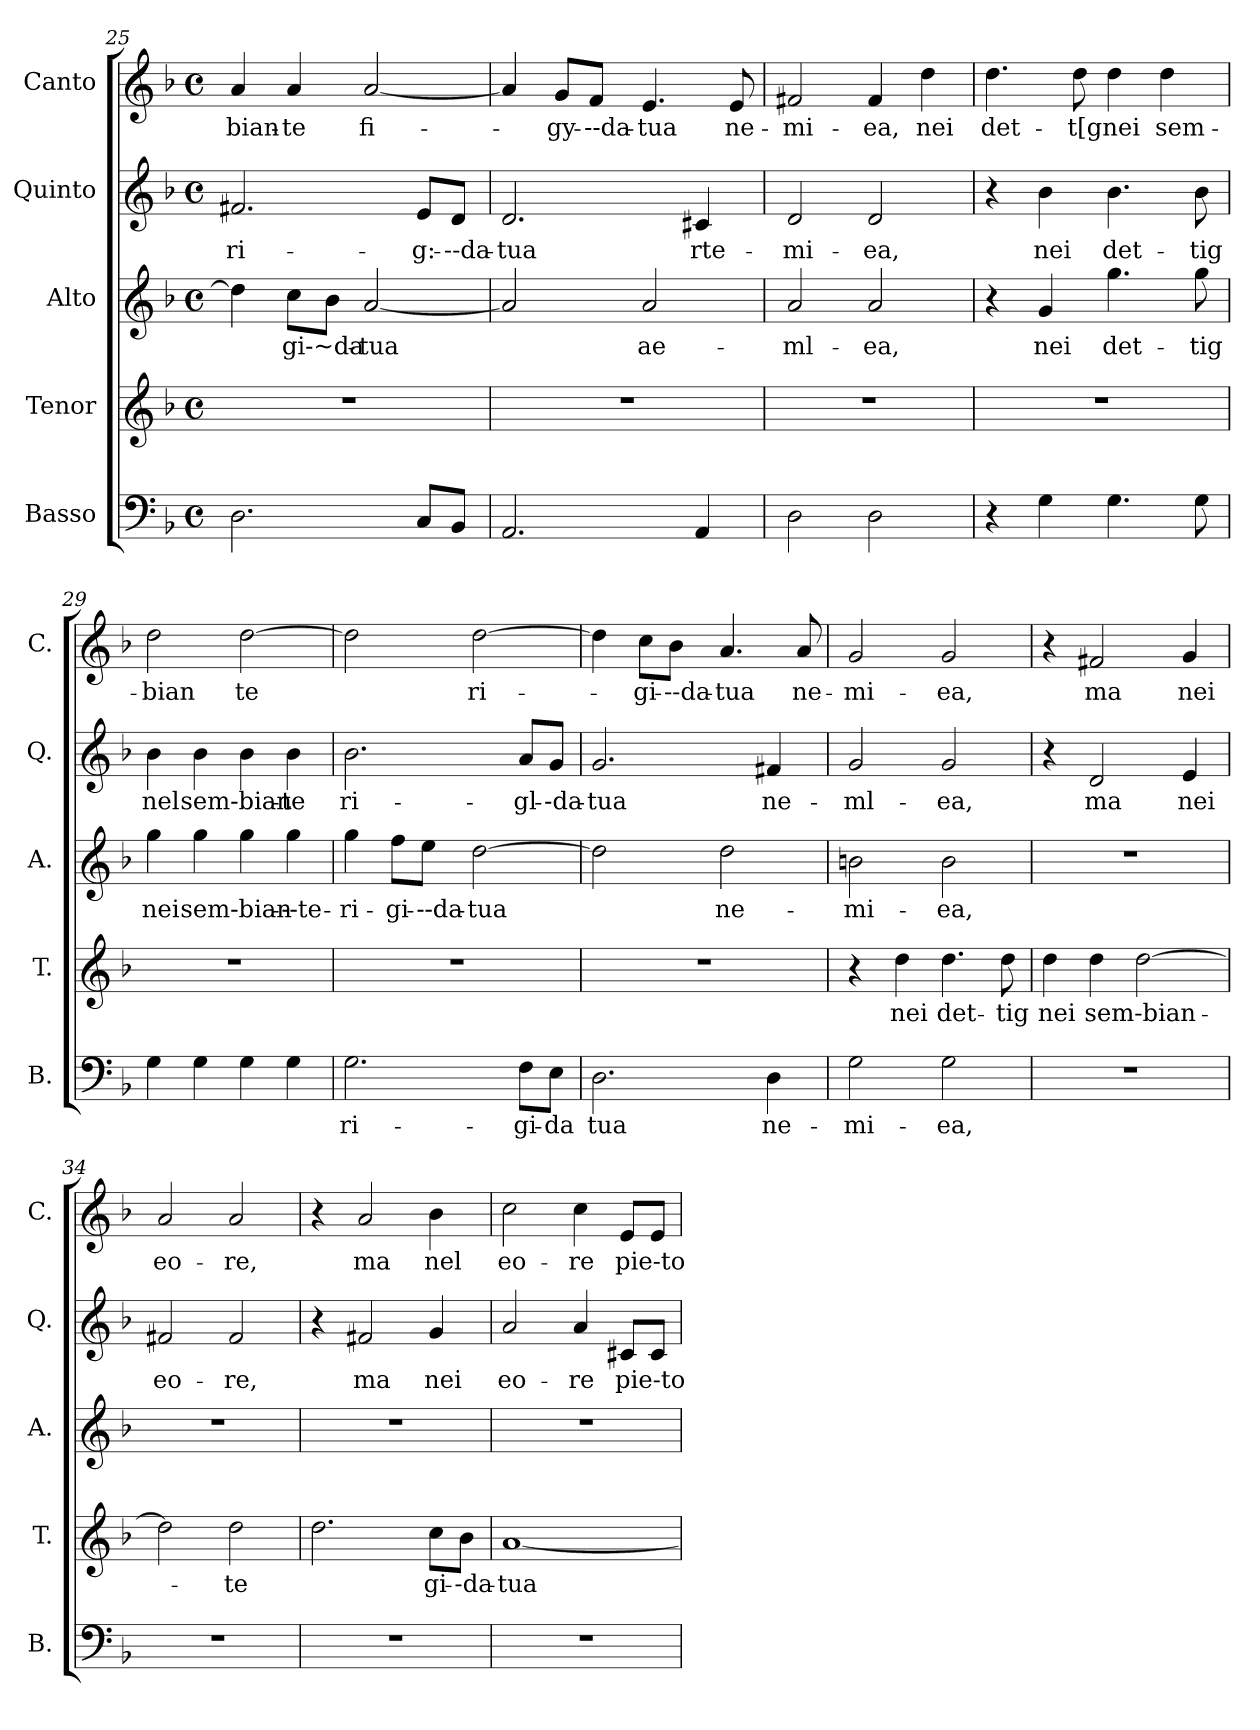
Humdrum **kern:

**kern	**text	**kern	**text	**kern	**text	**kern	**text	**kern	**text
*part5	*part5	*part4	*part4	*part3	*part3	*part2	*part2	*part1	*part1
*staff5	*staff5	*staff4	*staff4	*staff3	*staff3	*staff2	*staff2	*staff1	*staff1
*I"Basso	*	*I"Tenor	*	*I"Alto	*	*I"Quinto	*	*I"Canto	*
*I'B.	*	*I'T.	*	*I'A.	*	*I'Q.	*	*I'C.	*
*clefF4	*	*clefG2	*	*clefG2	*	*clefG2	*	*clefG2	*
*k[b-]	*	*k[b-]	*	*k[b-]	*	*k[b-]	*	*k[b-]	*
*F:	*	*F:	*	*F:	*	*F:	*	*F:	*
*M4/4	*	*M4/4	*	*M4/4	*	*M4/4	*	*M4/4	*
*met(c)	*	*met(c)	*	*met(c)	*	*met(c)	*	*met(c)	*
=25	=25	=25	=25	=25	=25	=25	=25	=25	=25
!	!	!	!	!	!	!	!LO:LY:b	!	!LO:LY:b
2.D\	.	1r	.	4dd\]	.	2.f#X/	-ri-	4a/	-bian-
!	!	!	!	!	!LO:LY:b	!	!	!	!LO:LY:b
.	.	.	.	8cc\L	-gi-~da-	.	.	4a/	-te
.	.	.	.	8b-\J	.	.	.	.	.
!	!	!	!	!	!LO:LY:b	!	!	!	!LO:LY:b
.	.	.	.	[2a/	-tua	.	.	[2a/	-fi-
!	!	!	!	!	!	!	!LO:LY:b	!	!
8C/L	.	.	.	.	.	8e/L	-g:-	.	.
!	!	!	!	!	!	!	!LO:LY:b	!	!
8BB-/J	.	.	.	.	.	8d/J	---da-	.	.
!!LO:LB:g=z
=26	=26	=26	=26	=26	=26	=26	=26	=26	=26
!	!	!	!	!	!	!	!LO:LY:b	!	!
2.AA/	.	1r	.	2a/]	.	2.d/	-tua	4a/]	.
!	!	!	!	!	!	!	!	!	!LO:LY:b
.	.	.	.	.	.	.	.	8g/L	-gy-
!	!	!	!	!	!	!	!	!	!LO:LY:b
.	.	.	.	.	.	.	.	8f/J	---da-
!	!	!	!	!	!LO:LY:b	!	!	!	!LO:LY:b
.	.	.	.	2a/	-ae-	.	.	4.e/	-tua
!	!	!	!	!	!	!	!LO:LY:b	!	!
4AA/	.	.	.	.	.	4c#X/	-rte-	.	.
!	!	!	!	!	!	!	!	!	!LO:LY:b
.	.	.	.	.	.	.	.	8e/	-ne-
=27	=27	=27	=27	=27	=27	=27	=27	=27	=27
!	!	!	!	!	!LO:LY:b	!	!LO:LY:b	!	!LO:LY:b
2D\	.	1r	.	2a/	-ml-	2d/	-mi-	2f#X/	-mi-
!	!	!	!	!	!LO:LY:b	!	!LO:LY:b	!	!LO:LY:b
2D\	.	.	.	2a/	-ea,	2d/	-ea,	4f#/	-ea,
!	!	!	!	!	!	!	!	!	!LO:LY:b
.	.	.	.	.	.	.	.	4dd\	-nei
=28	=28	=28	=28	=28	=28	=28	=28	=28	=28
!	!	!	!	!	!	!	!	!	!LO:LY:b
4r	.	1r	.	4r	.	4r	.	4.dd\	-det-
!	!	!	!	!	!LO:LY:b	!	!LO:LY:b	!	!
4G\	.	.	.	4g/	-nei	4b-\	-nei	.	.
!	!	!	!	!	!	!	!	!	!LO:LY:b
.	.	.	.	.	.	.	.	8dd\	-t[g
!	!	!	!	!	!LO:LY:b	!	!LO:LY:b	!	!LO:LY:b
4.G\	.	.	.	4.gg\	-det-	4.b-\	-det-	4dd\	-nei
!	!	!	!	!	!	!	!	!	!LO:LY:b
.	.	.	.	.	.	.	.	4dd\	-sem-
!	!	!	!	!	!LO:LY:b	!	!LO:LY:b	!	!
8G\	.	.	.	8gg\	-tig	8b-\	-tig	.	.
=29	=29	=29	=29	=29	=29	=29	=29	=29	=29
!	!	!	!	!	!LO:LY:b	!	!LO:LY:b	!	!LO:LY:b
4G\	.	1r	.	4gg\	-nei	4b-\	-nel	2dd\	-bian
!	!	!	!	!	!LO:LY:b	!	!LO:LY:b	!	!
4G\	.	.	.	4gg\	-sem-bian-	4b-\	-sem-bian-	.	.
!	!	!	!	!	!	!	!	!	!LO:LY:b
4G\	.	.	.	4gg\	.	4b-\	.	[2dd\	-te
!	!	!	!	!	!LO:LY:b	!	!LO:LY:b	!	!
4G\	.	.	.	4gg\	---te-	4b-\	-te	.	.
=30	=30	=30	=30	=30	=30	=30	=30	=30	=30
!	!LO:LY:b	!	!	!	!LO:LY:b	!	!LO:LY:b	!	!
2.G\	-ri-	1r	.	4gg\	-ri-	2.b-\	-ri-	2dd\]	.
!	!	!	!	!	!LO:LY:b	!	!	!	!
.	.	.	.	8ff\L	-gi-	.	.	.	.
!	!	!	!	!	!LO:LY:b	!	!	!	!
.	.	.	.	8ee\J	---da-	.	.	.	.
!	!	!	!	!	!LO:LY:b	!	!	!	!LO:LY:b
.	.	.	.	[2dd\	-tua	.	.	[2dd\	-ri-
!	!LO:LY:b	!	!	!	!	!	!LO:LY:b	!	!
8F\L	-gi--	.	.	.	.	8a/L	-gl-	.	.
!	!LO:LY:b	!	!	!	!	!	!LO:LY:b	!	!
8E\J	-da	.	.	.	.	8g/J	--da-	.	.
=31	=31	=31	=31	=31	=31	=31	=31	=31	=31
!	!LO:LY:b	!	!	!	!	!	!LO:LY:b	!	!
2.D\	-tua	1r	.	2dd\]	.	2.g/	-tua	4dd\]	.
!	!	!	!	!	!	!	!	!	!LO:LY:b
.	.	.	.	.	.	.	.	8cc\L	-gi-
!	!	!	!	!	!	!	!	!	!LO:LY:b
.	.	.	.	.	.	.	.	8b-\J	---da-
!	!	!	!	!	!LO:LY:b	!	!	!	!LO:LY:b
.	.	.	.	2dd\	-ne-	.	.	4.a/	-tua
!	!LO:LY:b	!	!	!	!	!	!LO:LY:b	!	!
4D\	-ne-	.	.	.	.	4f#X/	-ne-	.	.
!	!	!	!	!	!	!	!	!	!LO:LY:b
.	.	.	.	.	.	.	.	8a/	-ne-
!!LO:PB:g=z
=32	=32	=32	=32	=32	=32	=32	=32	=32	=32
!	!LO:LY:b	!	!	!	!LO:LY:b	!	!LO:LY:b	!	!LO:LY:b
2G\	-mi-	4r	.	2bn\	-mi-	2g/	-ml-	2g/	-mi-
!	!	!	!LO:LY:b	!	!	!	!	!	!
.	.	4dd\	-nei	.	.	.	.	.	.
!	!LO:LY:b	!	!LO:LY:b	!	!LO:LY:b	!	!LO:LY:b	!	!LO:LY:b
2G\	-ea,	4.dd\	-det-	2b\	-ea,	2g/	-ea,	2g/	-ea,
!	!	!	!LO:LY:b	!	!	!	!	!	!
.	.	8dd\	-tig	.	.	.	.	.	.
=33	=33	=33	=33	=33	=33	=33	=33	=33	=33
!	!	!	!LO:LY:b	!	!	!	!	!	!
1r	.	4dd\	-nei	1r	.	4r	.	4r	.
!	!	!	!LO:LY:b	!	!	!	!LO:LY:b	!	!LO:LY:b
.	.	4dd\	-sem-bian-	.	.	2d/	-ma	2f#X/	-ma
.	.	[2dd\	.	.	.	.	.	.	.
!	!	!	!	!	!	!	!LO:LY:b	!	!LO:LY:b
.	.	.	.	.	.	4e/	-nei	4g/	-nei
=34	=34	=34	=34	=34	=34	=34	=34	=34	=34
!	!	!	!	!	!	!	!LO:LY:b	!	!LO:LY:b
1r	.	2dd\]	.	1r	.	2f#X/	-eo-	2a/	-eo-
!	!	!	!LO:LY:b	!	!	!	!LO:LY:b	!	!LO:LY:b
.	.	2dd\	-te	.	.	2f#/	-re,	2a/	-re,
=35	=35	=35	=35	=35	=35	=35	=35	=35	=35
1r	.	2.dd\	.	1r	.	4r	.	4r	.
!	!	!	!	!	!	!	!LO:LY:b	!	!LO:LY:b
.	.	.	.	.	.	2f#X/	-ma	2a/	-ma
!	!	!	!LO:LY:b	!	!	!	!LO:LY:b	!	!LO:LY:b
.	.	8cc\L	-gi-	.	.	4g/	-nei	4b-\	-nel
!	!	!	!LO:LY:b	!	!	!	!	!	!
.	.	8b-\J	--da-	.	.	.	.	.	.
=36	=36	=36	=36	=36	=36	=36	=36	=36	=36
!	!	!	!LO:LY:b	!	!	!	!LO:LY:b	!	!LO:LY:b
1r	.	[1a	-tua	1r	.	2a/	-eo-	2cc\	-eo-
!	!	!	!	!	!	!	!LO:LY:b	!	!LO:LY:b
.	.	.	.	.	.	4a/	-re	4cc\	-re
!	!	!	!	!	!	!	!LO:LY:b	!	!LO:LY:b
.	.	.	.	.	.	8c#X/L	-pie-to-	8e/L	-pie-to-
.	.	.	.	.	.	8c#/J	.	8e/J	.
=	=	=	=	=	=	=	=	=	=
*-	*-	*-	*-	*-	*-	*-	*-	*-	*-
